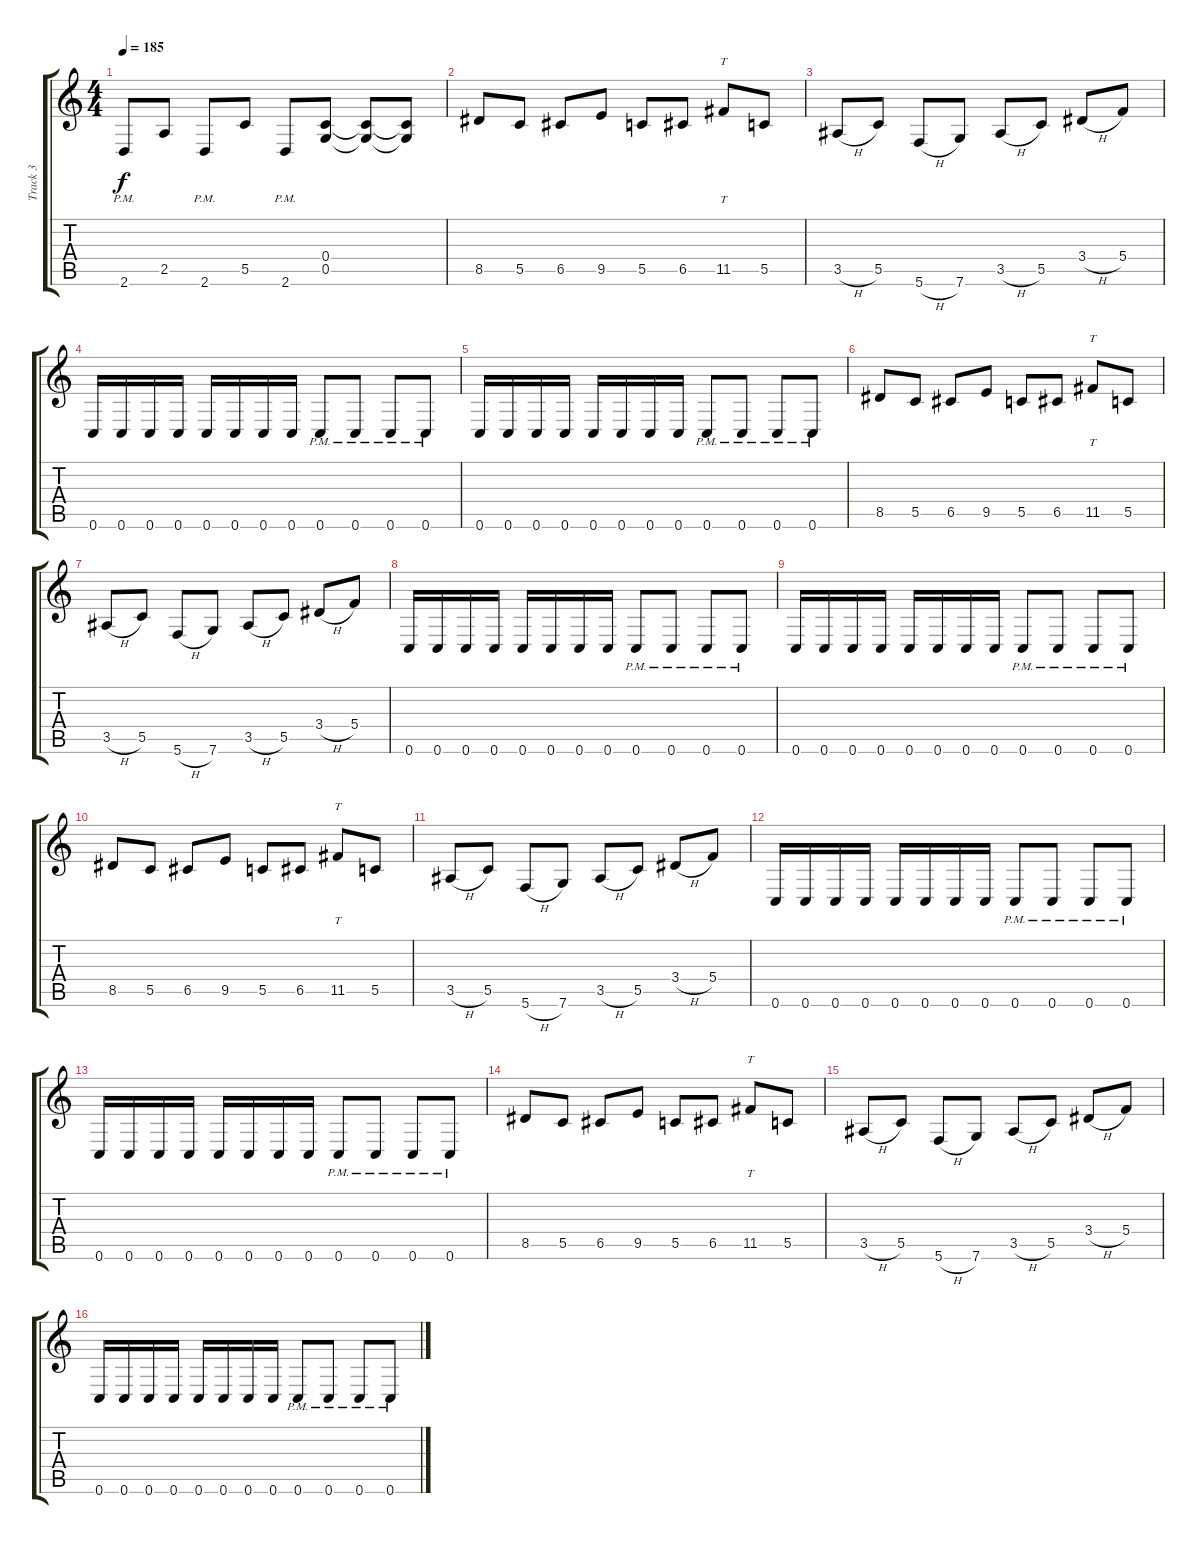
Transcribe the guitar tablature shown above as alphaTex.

\track ("Track 3" "Track 3") {instrument overdrivenguitar}
\staff {score tabs}
\tuning (D4 A3 F3 C3 G2 C2) {hide}
\ts (4 4)
\tempo 185
\clef g2
\ks c
2.6{pm}.8{dy f} 2.5.8 2.6{pm}.8 5.5.8 2.6{pm}.8 (0.4 0.5).8 (0.4{t} 0.5{t}).8 (0.4{t} 0.5{t}).8 |
8.5.8 5.5.8 6.5.8 9.5.8 5.5.8 6.5.8 11.5.8{tt} 5.5.8 |
3.5{h}.8 5.5.8 5.6{h}.8 7.6.8 3.5{h}.8 5.5.8 3.4{h}.8 5.4.8 |
0.6.16 0.6.16 0.6.16 0.6.16 0.6.16 0.6.16 0.6.16 0.6.16 0.6{pm}.8 0.6{pm}.8 0.6{pm}.8 0.6{pm}.8 |
0.6.16 0.6.16 0.6.16 0.6.16 0.6.16 0.6.16 0.6.16 0.6.16 0.6{pm}.8 0.6{pm}.8 0.6{pm}.8 0.6{pm}.8 |
8.5.8 5.5.8 6.5.8 9.5.8 5.5.8 6.5.8 11.5.8{tt} 5.5.8 |
3.5{h}.8 5.5.8 5.6{h}.8 7.6.8 3.5{h}.8 5.5.8 3.4{h}.8 5.4.8 |
0.6.16 0.6.16 0.6.16 0.6.16 0.6.16 0.6.16 0.6.16 0.6.16 0.6{pm}.8 0.6{pm}.8 0.6{pm}.8 0.6{pm}.8 |
0.6.16 0.6.16 0.6.16 0.6.16 0.6.16 0.6.16 0.6.16 0.6.16 0.6{pm}.8 0.6{pm}.8 0.6{pm}.8 0.6{pm}.8 |
8.5.8 5.5.8 6.5.8 9.5.8 5.5.8 6.5.8 11.5.8{tt} 5.5.8 |
3.5{h}.8 5.5.8 5.6{h}.8 7.6.8 3.5{h}.8 5.5.8 3.4{h}.8 5.4.8 |
0.6.16 0.6.16 0.6.16 0.6.16 0.6.16 0.6.16 0.6.16 0.6.16 0.6{pm}.8 0.6{pm}.8 0.6{pm}.8 0.6{pm}.8 |
0.6.16 0.6.16 0.6.16 0.6.16 0.6.16 0.6.16 0.6.16 0.6.16 0.6{pm}.8 0.6{pm}.8 0.6{pm}.8 0.6{pm}.8 |
8.5.8 5.5.8 6.5.8 9.5.8 5.5.8 6.5.8 11.5.8{tt} 5.5.8 |
3.5{h}.8 5.5.8 5.6{h}.8 7.6.8 3.5{h}.8 5.5.8 3.4{h}.8 5.4.8 |
0.6.16 0.6.16 0.6.16 0.6.16 0.6.16 0.6.16 0.6.16 0.6.16 0.6{pm}.8 0.6{pm}.8 0.6{pm}.8 0.6{pm}.8
